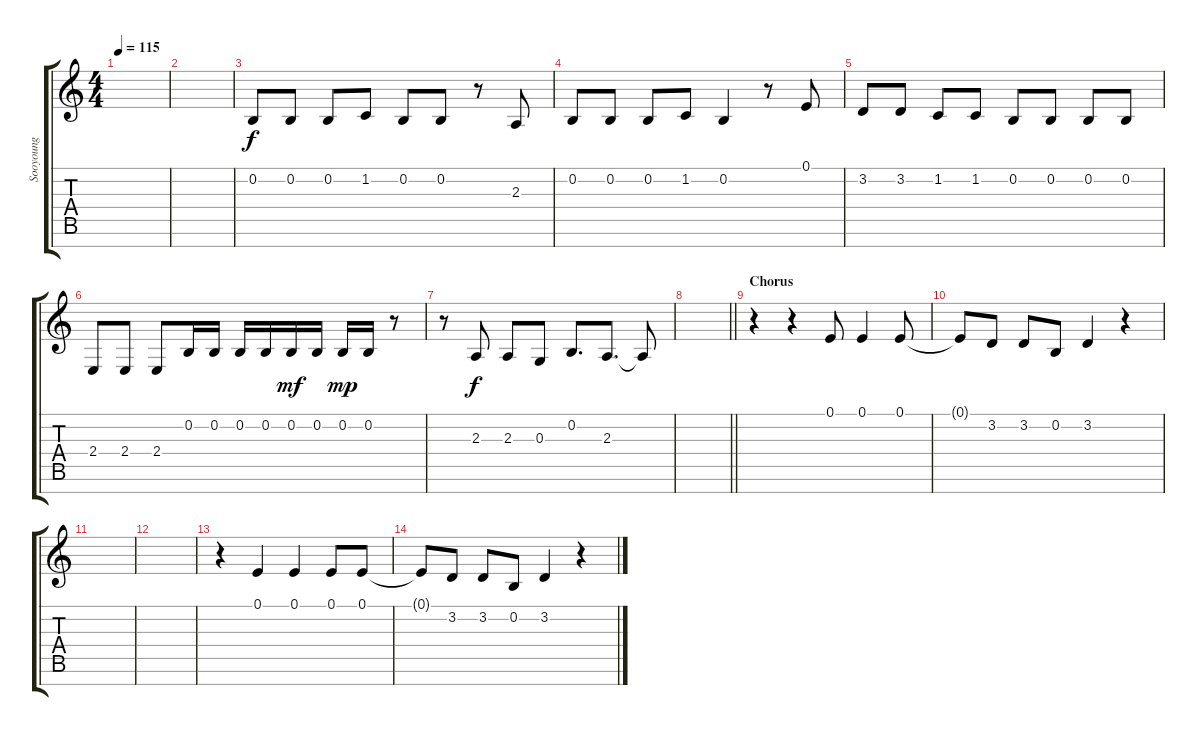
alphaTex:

\track ("Sooyoung" "Sooyoung") {instrument trumpet}
\staff {score tabs}
\tuning (E4 B3 G3 D3 A2 E2 B1) {hide}
\ts (4 4)
\tempo 115
\clef g2
\ks c
|
|
0.2.8{volume 16} 0.2.8 0.2.8 1.2.8 0.2.8 0.2.8 r.8 2.3.8 |
0.2.8 0.2.8 0.2.8 1.2.8 0.2.4 r.8 0.1.8 |
3.2.8 3.2.8 1.2.8 1.2.8 0.2.8 0.2.8 0.2.8 0.2.8 |
2.4.8 2.4.8 2.4.8 0.2.16 0.2.16 0.2.16 0.2.16 0.2.16{dy mf} 0.2.16 0.2.16{dy mp} 0.2.16 r.8 |
r.8{volume 9} 2.3.8{dy f} 2.3.8 0.3.8 0.2.8{d} 2.3.8{d} 2.3{t}.8 |
\barLineRight lightlight
|
\section ("" "Chorus")
r.4 r.4 0.1.8 0.1.4 0.1.8 |
0.1{t}.8 3.2.8 3.2.8 0.2.8 3.2.4 r.4 |
|
|
r.4 0.1.4 0.1.4 0.1.8 0.1.8 |
0.1{t}.8 3.2.8 3.2.8 0.2.8 3.2.4 r.4
